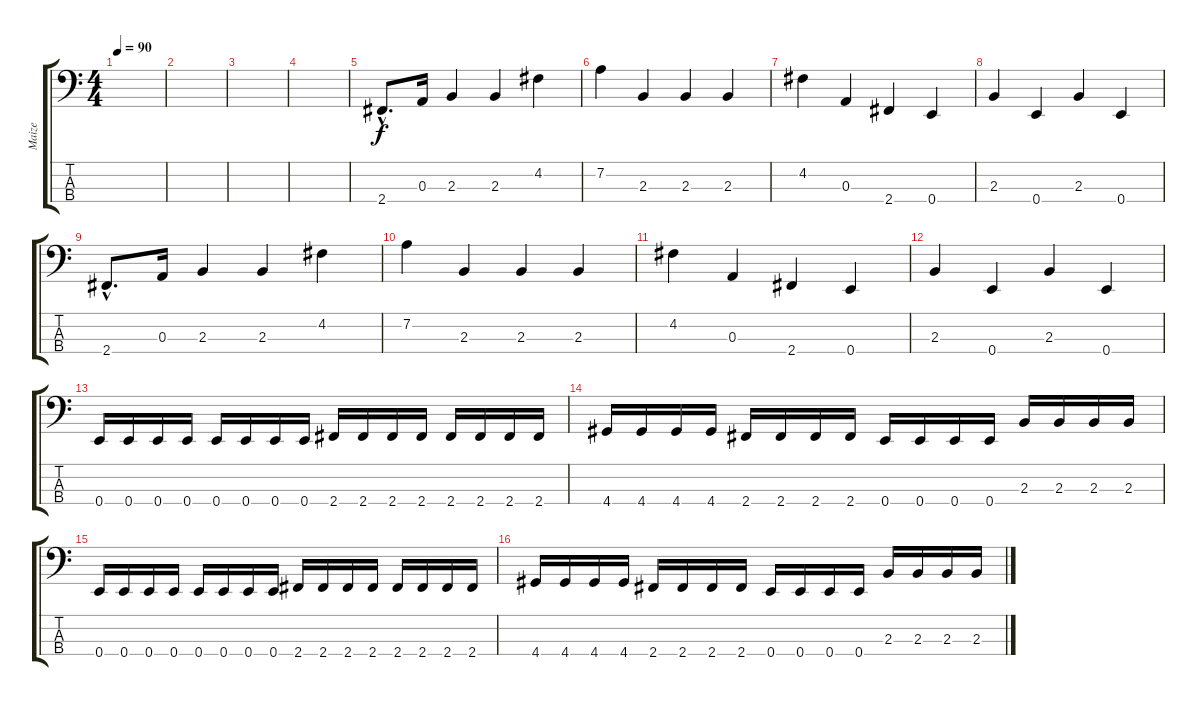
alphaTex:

\track ("Maize" "Maize") {instrument electricbassfinger}
\staff {score tabs}
\tuning (G2 D2 A1 E1) {hide}
\ts (4 4)
\tempo 90
\clef f4
\ks c
|
|
|
|
2.4{hac}.8{d} 0.3.16 2.3.4 2.3.4 4.2.4 |
7.2.4 2.3.4 2.3.4 2.3.4 |
4.2.4 0.3.4 2.4.4 0.4.4 |
2.3.4 0.4.4 2.3.4 0.4.4 |
2.4{hac}.8{d} 0.3.16 2.3.4 2.3.4 4.2.4 |
7.2.4 2.3.4 2.3.4 2.3.4 |
4.2.4 0.3.4 2.4.4 0.4.4 |
2.3.4 0.4.4 2.3.4 0.4.4 |
0.4.16 0.4.16 0.4.16 0.4.16 0.4.16 0.4.16 0.4.16 0.4.16 2.4.16 2.4.16 2.4.16 2.4.16 2.4.16 2.4.16 2.4.16 2.4.16 |
4.4.16 4.4.16 4.4.16 4.4.16 2.4.16 2.4.16 2.4.16 2.4.16 0.4.16 0.4.16 0.4.16 0.4.16 2.3.16 2.3.16 2.3.16 2.3.16 |
0.4.16 0.4.16 0.4.16 0.4.16 0.4.16 0.4.16 0.4.16 0.4.16 2.4.16 2.4.16 2.4.16 2.4.16 2.4.16 2.4.16 2.4.16 2.4.16 |
4.4.16 4.4.16 4.4.16 4.4.16 2.4.16 2.4.16 2.4.16 2.4.16 0.4.16 0.4.16 0.4.16 0.4.16 2.3.16 2.3.16 2.3.16 2.3.16
